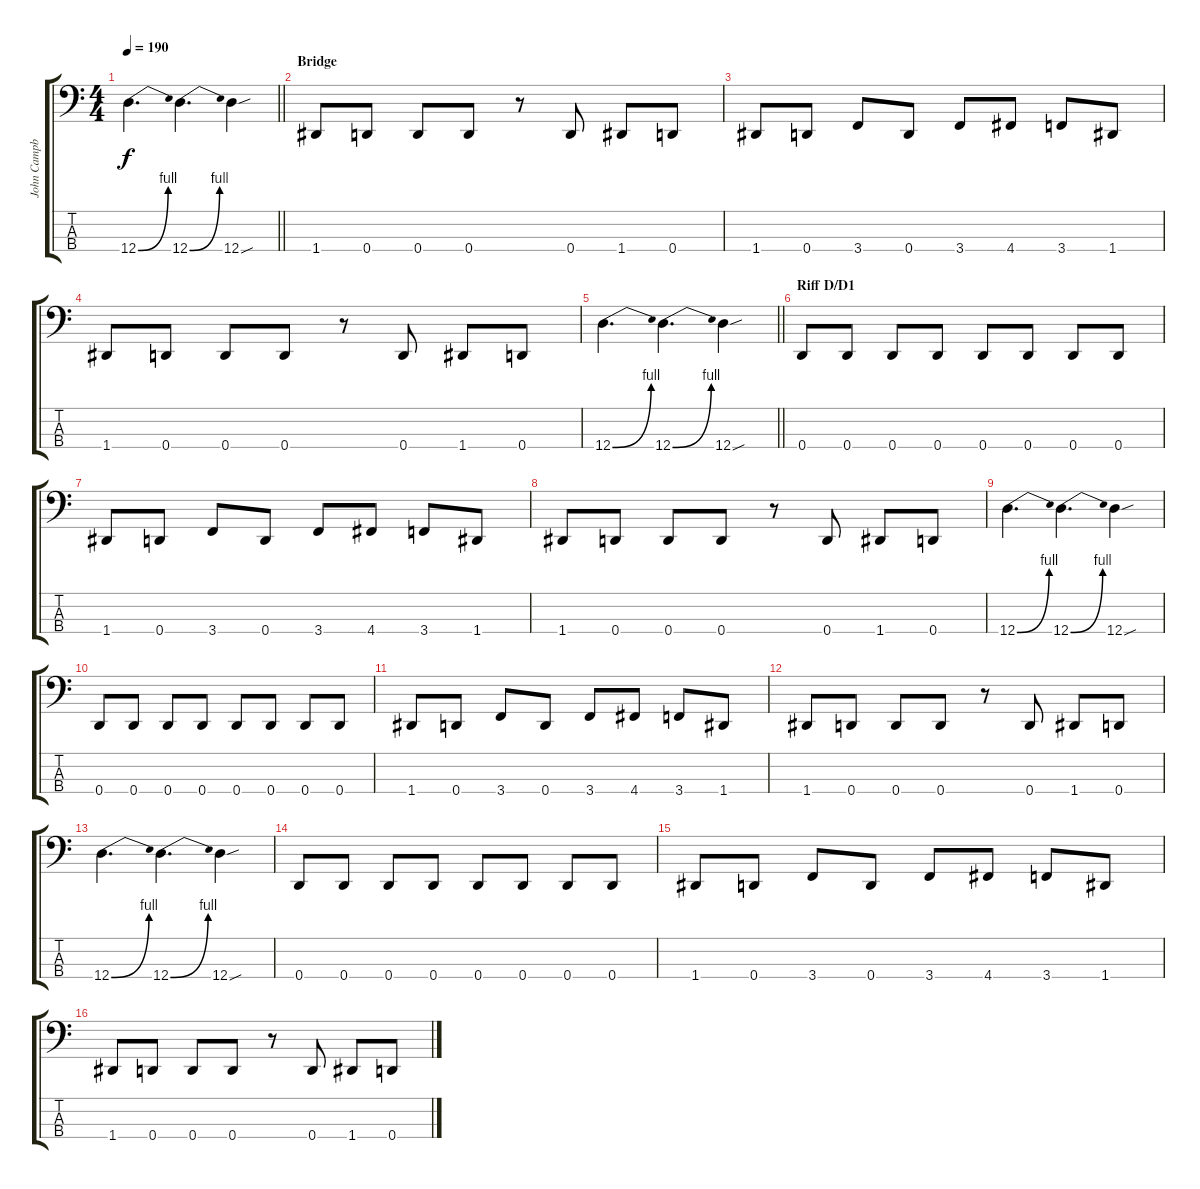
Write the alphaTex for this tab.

\track ("John Campbell" "John Campb") {instrument electricbasspick}
\staff {score tabs}
\tuning (G2 D2 A1 D1) {hide}
\ts (4 4)
\tempo 190
\clef f4
\barLineRight lightlight
\ks c
12.4{be (bend 0 0 60 4)}.4{d dy f} 12.4{be (bend 0 0 60 4)}.4{d} 12.4{sou}.4 |
\section ("" "Bridge")
1.4.8 0.4.8 0.4.8 0.4.8 r.8 0.4.8 1.4.8 0.4.8 |
1.4.8 0.4.8 3.4.8 0.4.8 3.4.8 4.4.8 3.4.8 1.4.8 |
1.4.8 0.4.8 0.4.8 0.4.8 r.8 0.4.8 1.4.8 0.4.8 |
\barLineRight lightlight
12.4{be (bend 0 0 60 4)}.4{d} 12.4{be (bend 0 0 60 4)}.4{d} 12.4{sou}.4 |
\section ("" "Riff D/D1")
0.4.8 0.4.8 0.4.8 0.4.8 0.4.8 0.4.8 0.4.8 0.4.8 |
1.4.8 0.4.8 3.4.8 0.4.8 3.4.8 4.4.8 3.4.8 1.4.8 |
1.4.8 0.4.8 0.4.8 0.4.8 r.8 0.4.8 1.4.8 0.4.8 |
12.4{be (bend 0 0 60 4)}.4{d} 12.4{be (bend 0 0 60 4)}.4{d} 12.4{sou}.4 |
0.4.8 0.4.8 0.4.8 0.4.8 0.4.8 0.4.8 0.4.8 0.4.8 |
1.4.8 0.4.8 3.4.8 0.4.8 3.4.8 4.4.8 3.4.8 1.4.8 |
1.4.8 0.4.8 0.4.8 0.4.8 r.8 0.4.8 1.4.8 0.4.8 |
12.4{be (bend 0 0 60 4)}.4{d} 12.4{be (bend 0 0 60 4)}.4{d} 12.4{sou}.4 |
0.4.8 0.4.8 0.4.8 0.4.8 0.4.8 0.4.8 0.4.8 0.4.8 |
1.4.8 0.4.8 3.4.8 0.4.8 3.4.8 4.4.8 3.4.8 1.4.8 |
1.4.8 0.4.8 0.4.8 0.4.8 r.8 0.4.8 1.4.8 0.4.8
